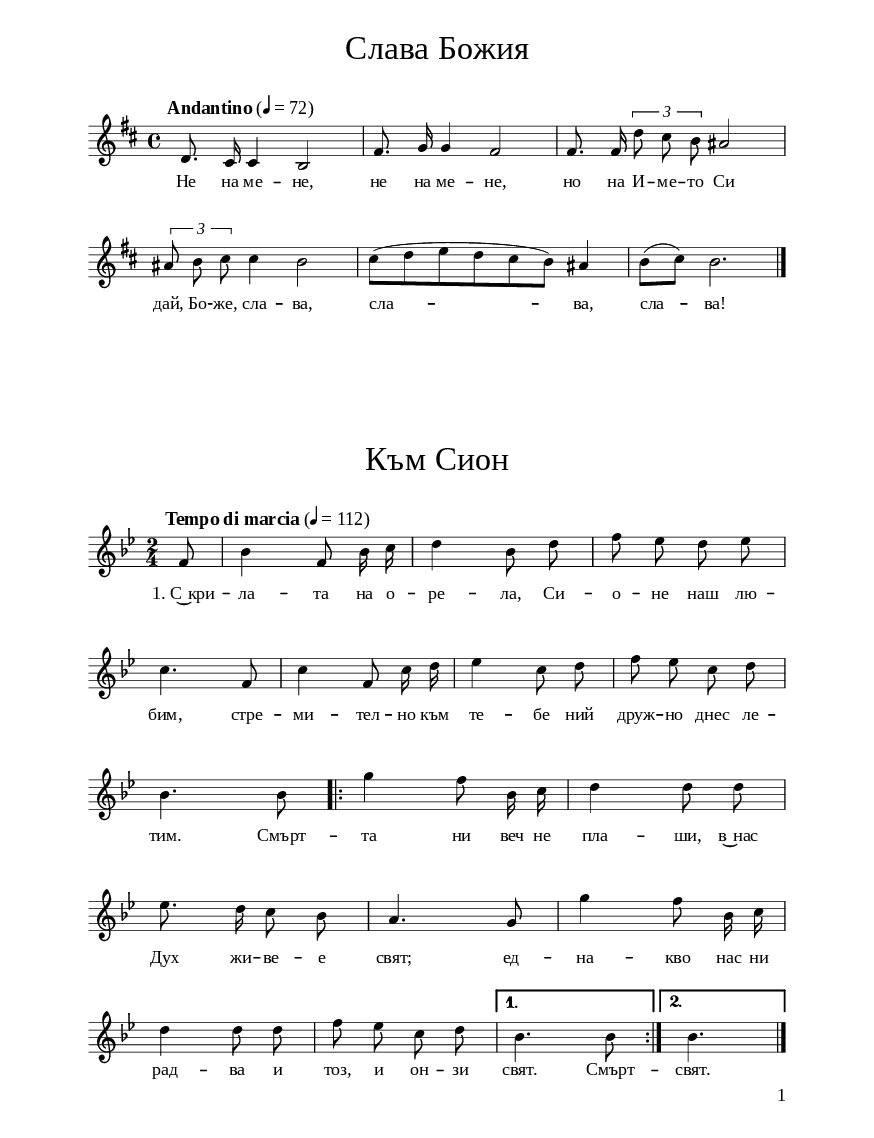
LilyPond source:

\version "2.24.2"

% include paper part and global functions
\include "include/globals.ily"
"rightBraces054" = \markup {
  \column {
    % repeat braces
    \translate #'(0 . -15 )
    \right-brace #44
  }
  \column {
    % repeat numbers
    \translate #'(0 . -15.6 )
    2
  }
}


\bookpart {
  \label #'ref053
  \tocItem \markup "Слава Божия – Slava Božija"
  \include "include/bookpart-paper.ily"
  \score {
    \include "include/score-layout.ily"

    \new Voice \absolute  {
      \clef treble
      \key b \minor
      \time 4/4
      \tempoFunc "Andantino" 4 "72"
      \autoBeamOff

      d'8. cis'16 cis'4 b2 | fis'8. g'16 g'4 fis'2 | fis'8. fis'16 \tupletUp \tuplet 3/2 {  d''8 cis'' b'8 } ais'2 | \break
      \times 2/3  { ais'8 b' cis''8 } cis''4 b'2 | cis''8 [( d'' e'' d'' cis'' b' )] ais'4 | b'8 [( cis'' )] b'2. \bar "|."
    }

    \addlyrics {
      Не на ме -- не, не на ме -- не, но на И -- ме -- то Си
      дай, Бо -- же, сла -- ва, сла -- ва, сла -- ва!
    }

    \header {
      title = \titleFunc "Слава Божия" "Slava Božija"
    }

    \midi{}

  } % score

  % include foreign translation(s) of the song
  

  \markup \empty-three

   \label #'ref054
  \tocItem \markup "Към Сион – Kăm Sion"

  \include "include/bookpart-paper.ily"


  \score {
    \include "include/score-layout.ily"

    \new Voice \absolute  {
      \clef treble
      \key bes \major
      \time 2/4

      \tempoFunc "Tempo di marcia" 4 "112"
      \autoBeamOff
     
      \partial 8
      f'8 |  bes'4 f'8 bes'16 c'' | d''4 bes'8 d'' | f''8 es'' d'' es'' \break |

      c''4. f'8 | c''4 f'8 c''16 d'' | es''4 c''8 d'' | f''8 es'' c'' d'' \break |

      bes'4. bes'8 \repeat volta 2 {
        | g''4 f''8 bes'16 c'' d''4 d''8 d'' \break |

        es''8. d''16 c''8 bes' | a'4. g'8 | g''4 f''8 bes'16 c'' \break |

        d''4 d''8 d'' | f''8 es'' c'' d'' |
      } \alternative {
        { bes'4. bes'8 | }
        {bes'4.   \break }
      } \bar "|."
    }

    \addlyrics {
      "1. С~кри" -- ла -- та на о -- ре -- ла, Си -- о -- не наш лю --
      бим, стре -- ми -- тел -- но към те -- бе ний друж -- но днес ле --
      тим. Смърт -- та ни веч не пла -- ши, в~нас
      Дух жи -- ве -- е свят; ед -- на -- кво нас ни
      рад -- ва и тоз, и он -- зи свят. Смърт -- свят.
    }

    \header {
      title = \titleFunc "Към Сион" "Kăm Sion"
    }

    \midi{}

  } % score


  \markup \fontsize #bgCoupletFontSize {
    \hspace #1
    \override #`(baseline-skip . ,bgCoupletBaselineSkip)
    \column {
      \line {   2. Плътта ще победиме}

      \line {   "   "със смелост в подвиг нов;}

      \line {   "   "сърцата ще стопиме}

      \line {   "   "с Христовата Любов.}

      \line { " " }

      \line {   "        "Сияй, свети Сионе,}

      \line {   "        "ний бързо веч летим,}

      \line {   "        "на Бога скоро в тебе,}

      \line {   "        "с дух ще се поклоним. }
    } \"rightBraces054"

  } % markup
  \markup \empty-three

  

} % bookpart
